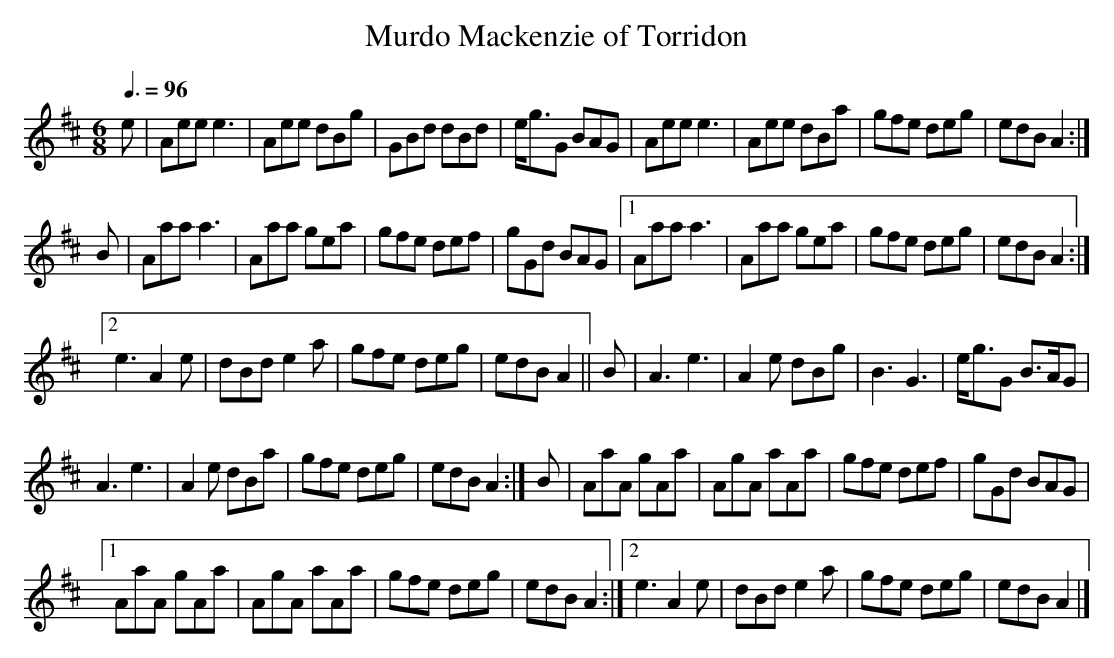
X:1
T:Murdo Mackenzie of Torridon
M:6/8
L:1/8
Q:3/8=96
K:AMix
 e|Aee e3 |Aee dBg|GBd dBd|e<gG BAG |\
   Aee e3 |Aee dBa|gfe deg|edB  A2 :|
 B|Aaa a3 |Aaa gea|gfe def|gGd  BAG |\
[1 Aaa a3 |Aaa gea|gfe deg|edB  A2 :|
[2 e3  A2e|dBd e2a|gfe deg|edB  A2 ||\
 B|A3  e3 |A2e dBg|B3  G3 |e<gG B>AG|
   A3  e3 |A2e dBa|gfe deg|edB  A2 :|\
 B|AaA gAa|AgA aAa|gfe def|gGd  BAG |
[1 AaA gAa|AgA aAa|gfe deg|edB  A2 :|\
[2 e3  A2e|dBd e2a|gfe deg|edB  A2 |]
